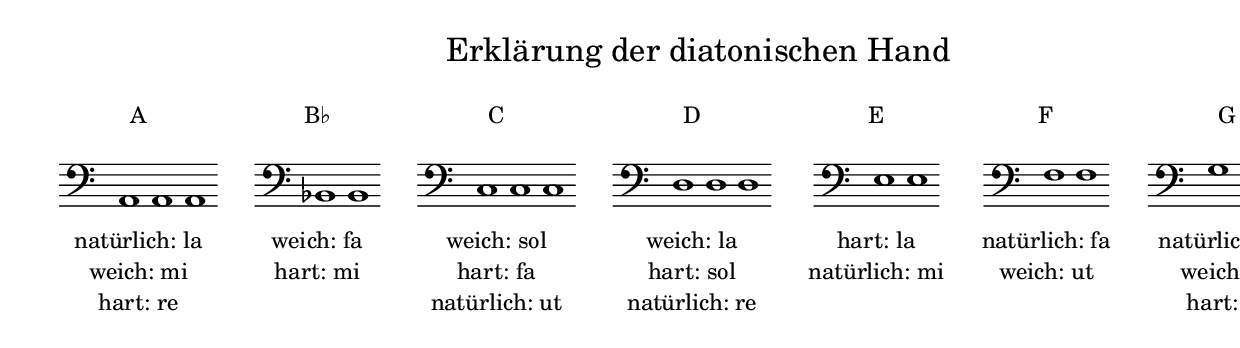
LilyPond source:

\version "2.22.2"

% Auto generated file

\header {
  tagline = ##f
}

dot = {
   \once \override Script.add-stem-support = ##f
   \once \override Script.toward-stem-shift = 0
   \once \override Script.skyline-horizontal-padding = 0
   \once \override Script.direction = 1
   \once \override Script.font-size = 1
}

\markup {
  \center-column {
    \line {
      \center-align
      \fontsize#3 { \concat { \normal-text "Erklärung der diatonischen Hand"} }
    }
    \null
    \line {
      \center-column {
        \line {
          \left-align {  \normal-text "A" }
        }

        \null
        \line {
          \score {
            <<
              \new Staff \with { instrumentName = ""} {
                \override Staff.TimeSignature.stencil = ##f
                \override Staff.NoteHead.style = #'baroque
                \accidentalStyle Score.forget
                \cadenzaOn
                \clef "bass" a,1 
                a,1 
                a,1 
                \cadenzaOff
              }
            >>
            \layout {
              \context {
                \Score
                \override SpacingSpanner.common-shortest-duration = #(ly:make-moment 1)
              }
            }
          }
        }
        \null
        \line {
          \left-align {  \normal-text "natürlich: la" }
        }
        \line {
          \left-align {  \normal-text "weich: mi" }
        }
        \line {
          \left-align {  \normal-text "hart: re" }
        }

      }
      \hspace #3 
      \center-column {
        \line {
          \left-align {  \normal-text "B♭" }
        }

        \null
        \line {
          \score {
            <<
              \new Staff \with { instrumentName = ""} {
                \override Staff.TimeSignature.stencil = ##f
                \override Staff.NoteHead.style = #'baroque
                \accidentalStyle Score.forget
                \cadenzaOn
                \clef "bass" bes,1 
                b,1 
                \cadenzaOff
              }
            >>
            \layout {
              \context {
                \Score
                \override SpacingSpanner.common-shortest-duration = #(ly:make-moment 1)
              }
            }
          }
        }
        \null
        \line {
          \left-align {  \normal-text "weich: fa" }
        }
        \line {
          \left-align {  \normal-text "hart: mi" }
        }

      }
      \hspace #3 
      \center-column {
        \line {
          \left-align {  \normal-text "C" }
        }

        \null
        \line {
          \score {
            <<
              \new Staff \with { instrumentName = ""} {
                \override Staff.TimeSignature.stencil = ##f
                \override Staff.NoteHead.style = #'baroque
                \accidentalStyle Score.forget
                \cadenzaOn
                \clef "bass" c1 
                c1 
                c1 
                \cadenzaOff
              }
            >>
            \layout {
              \context {
                \Score
                \override SpacingSpanner.common-shortest-duration = #(ly:make-moment 1)
              }
            }
          }
        }
        \null
        \line {
          \left-align {  \normal-text "weich: sol" }
        }
        \line {
          \left-align {  \normal-text "hart: fa" }
        }
        \line {
          \left-align {  \normal-text "natürlich: ut" }
        }

      }
      \hspace #3 
      \center-column {
        \line {
          \left-align {  \normal-text "D" }
        }

        \null
        \line {
          \score {
            <<
              \new Staff \with { instrumentName = ""} {
                \override Staff.TimeSignature.stencil = ##f
                \override Staff.NoteHead.style = #'baroque
                \accidentalStyle Score.forget
                \cadenzaOn
                \clef "bass" d1 
                d1 
                d1 
                \cadenzaOff
              }
            >>
            \layout {
              \context {
                \Score
                \override SpacingSpanner.common-shortest-duration = #(ly:make-moment 1)
              }
            }
          }
        }
        \null
        \line {
          \left-align {  \normal-text "weich: la" }
        }
        \line {
          \left-align {  \normal-text "hart: sol" }
        }
        \line {
          \left-align {  \normal-text "natürlich: re" }
        }

      }
      \hspace #3 
      \center-column {
        \line {
          \left-align {  \normal-text "E" }
        }

        \null
        \line {
          \score {
            <<
              \new Staff \with { instrumentName = ""} {
                \override Staff.TimeSignature.stencil = ##f
                \override Staff.NoteHead.style = #'baroque
                \accidentalStyle Score.forget
                \cadenzaOn
                \clef "bass" e1 
                e1 
                \cadenzaOff
              }
            >>
            \layout {
              \context {
                \Score
                \override SpacingSpanner.common-shortest-duration = #(ly:make-moment 1)
              }
            }
          }
        }
        \null
        \line {
          \left-align {  \normal-text "hart: la" }
        }
        \line {
          \left-align {  \normal-text "natürlich: mi" }
        }

      }
      \hspace #3 
      \center-column {
        \line {
          \left-align {  \normal-text "F" }
        }

        \null
        \line {
          \score {
            <<
              \new Staff \with { instrumentName = ""} {
                \override Staff.TimeSignature.stencil = ##f
                \override Staff.NoteHead.style = #'baroque
                \accidentalStyle Score.forget
                \cadenzaOn
                \clef "bass" f1 
                f1 
                \cadenzaOff
              }
            >>
            \layout {
              \context {
                \Score
                \override SpacingSpanner.common-shortest-duration = #(ly:make-moment 1)
              }
            }
          }
        }
        \null
        \line {
          \left-align {  \normal-text "natürlich: fa" }
        }
        \line {
          \left-align {  \normal-text "weich: ut" }
        }

      }
      \hspace #3 
      \center-column {
        \line {
          \left-align {  \normal-text "G" }
        }

        \null
        \line {
          \score {
            <<
              \new Staff \with { instrumentName = ""} {
                \override Staff.TimeSignature.stencil = ##f
                \override Staff.NoteHead.style = #'baroque
                \accidentalStyle Score.forget
                \cadenzaOn
                \clef "bass" g1 
                g1 
                g1 
                \cadenzaOff
              }
            >>
            \layout {
              \context {
                \Score
                \override SpacingSpanner.common-shortest-duration = #(ly:make-moment 1)
              }
            }
          }
        }
        \null
        \line {
          \left-align {  \normal-text "natürlich: sol" }
        }
        \line {
          \left-align {  \normal-text "weich: re" }
        }
        \line {
          \left-align {  \normal-text "hart: ut" }
        }

      }
      \hspace #3 

    }
  }
}